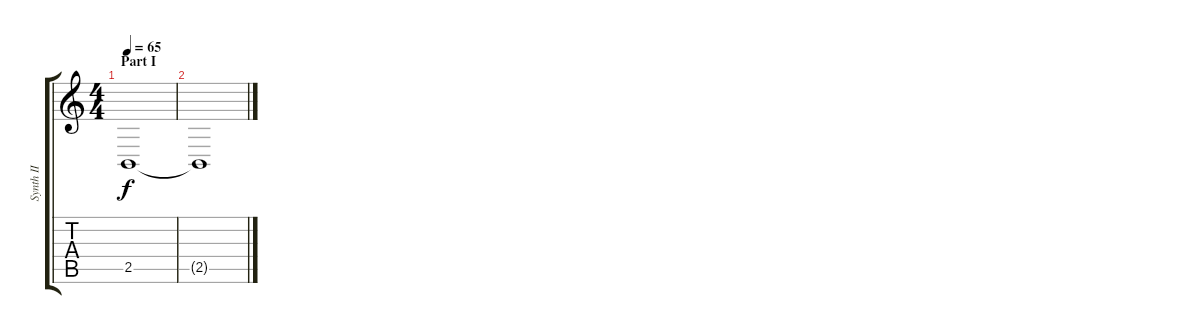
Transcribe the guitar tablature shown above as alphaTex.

\track ("Synth II" "Synth II") {instrument lead1square}
\staff {score tabs}
\tuning (E4 B3 G3 D3 A2 E2) {hide}
\ts (4 4)
\section ("" "Part I")
\tempo 65
\clef g2
\ks c
2.5.1{dy f instrument lead1square} |
2.5{t}.1
